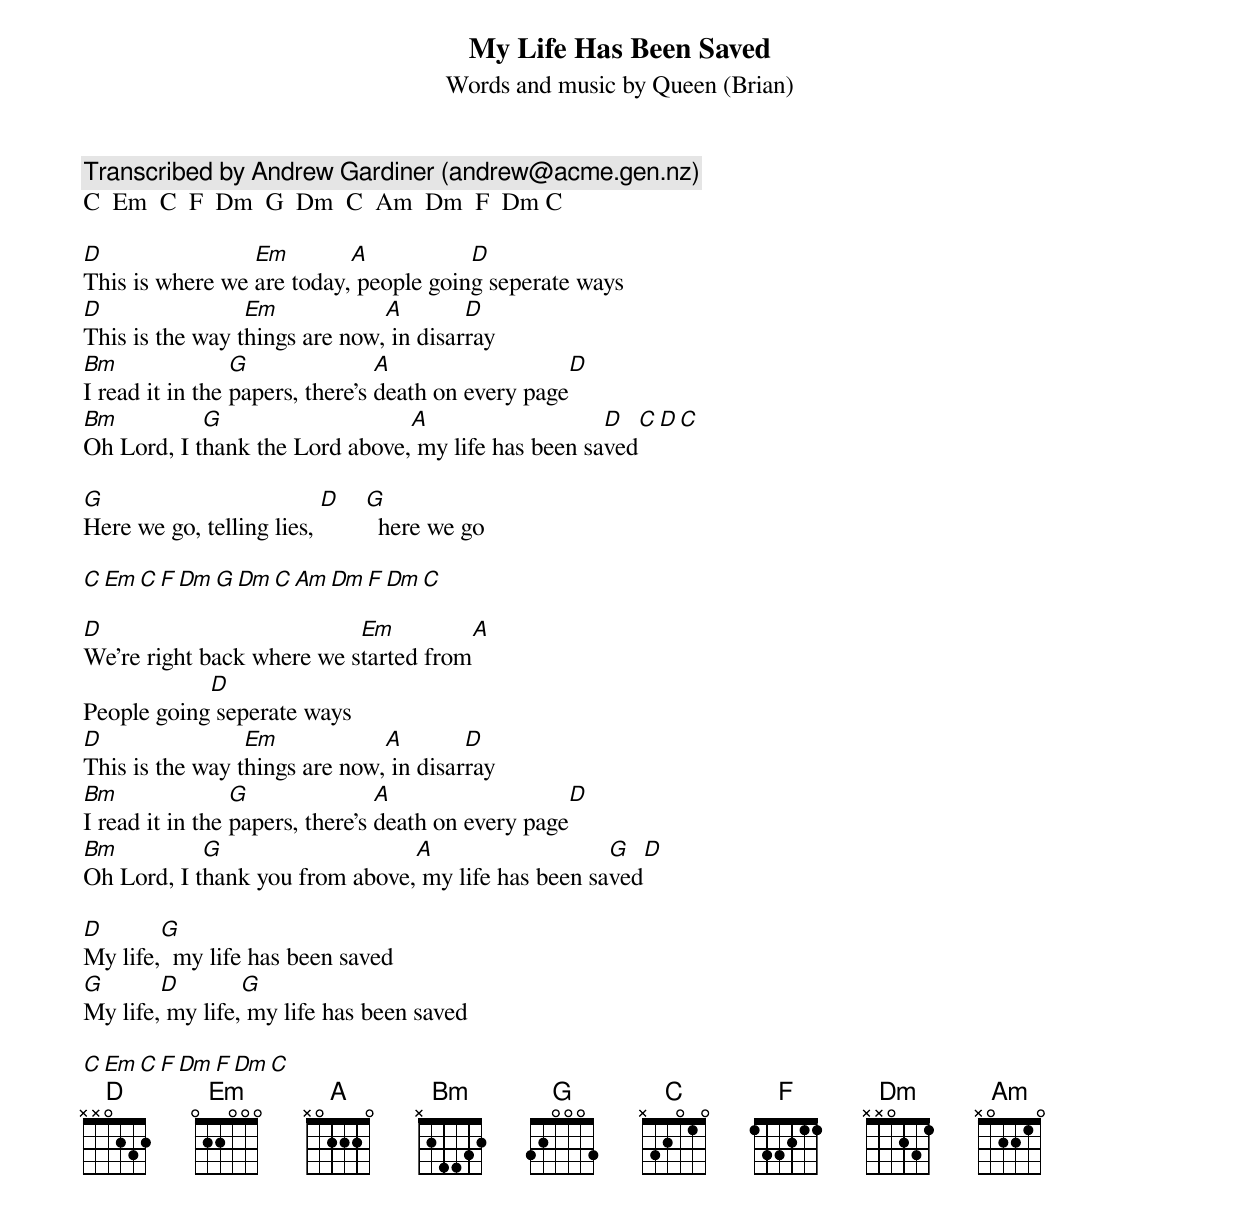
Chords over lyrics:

My Life Has Been Saved
Words and music by Queen (Brian)
Transcribed by Andrew Gardiner (andrew@acme.gen.nz)
C  Em  C  F  Dm  G  Dm  C  Am  Dm  F  Dm C

D                Em        A           D
This is where we are today, people going seperate ways
D                Em            A        D
This is the way things are now, in disarray
Bm               G               A                  D
I read it in the papers, there's death on every page
Bm          G                   A                   D   C D C
Oh Lord, I thank the Lord above, my life has been saved

G                         D   G
Here we go, telling lies,       here we go

{Guitar Solo}
C  Em  C  F  Dm  G  Dm  C  Am  Dm  F  Dm C

D                          Em          A
We're right back where we started from
            D
People going seperate ways
D                Em            A        D
This is the way things are now, in disarray
Bm               G               A                  D
I read it in the papers, there's death on every page
Bm          G                   A                   G       D
Oh Lord, I thank you from above, my life has been saved

D       G
My life,  my life has been saved
G       D        G
My life, my life, my life has been saved

C  Em  C  F  Dm  F  Dm C
